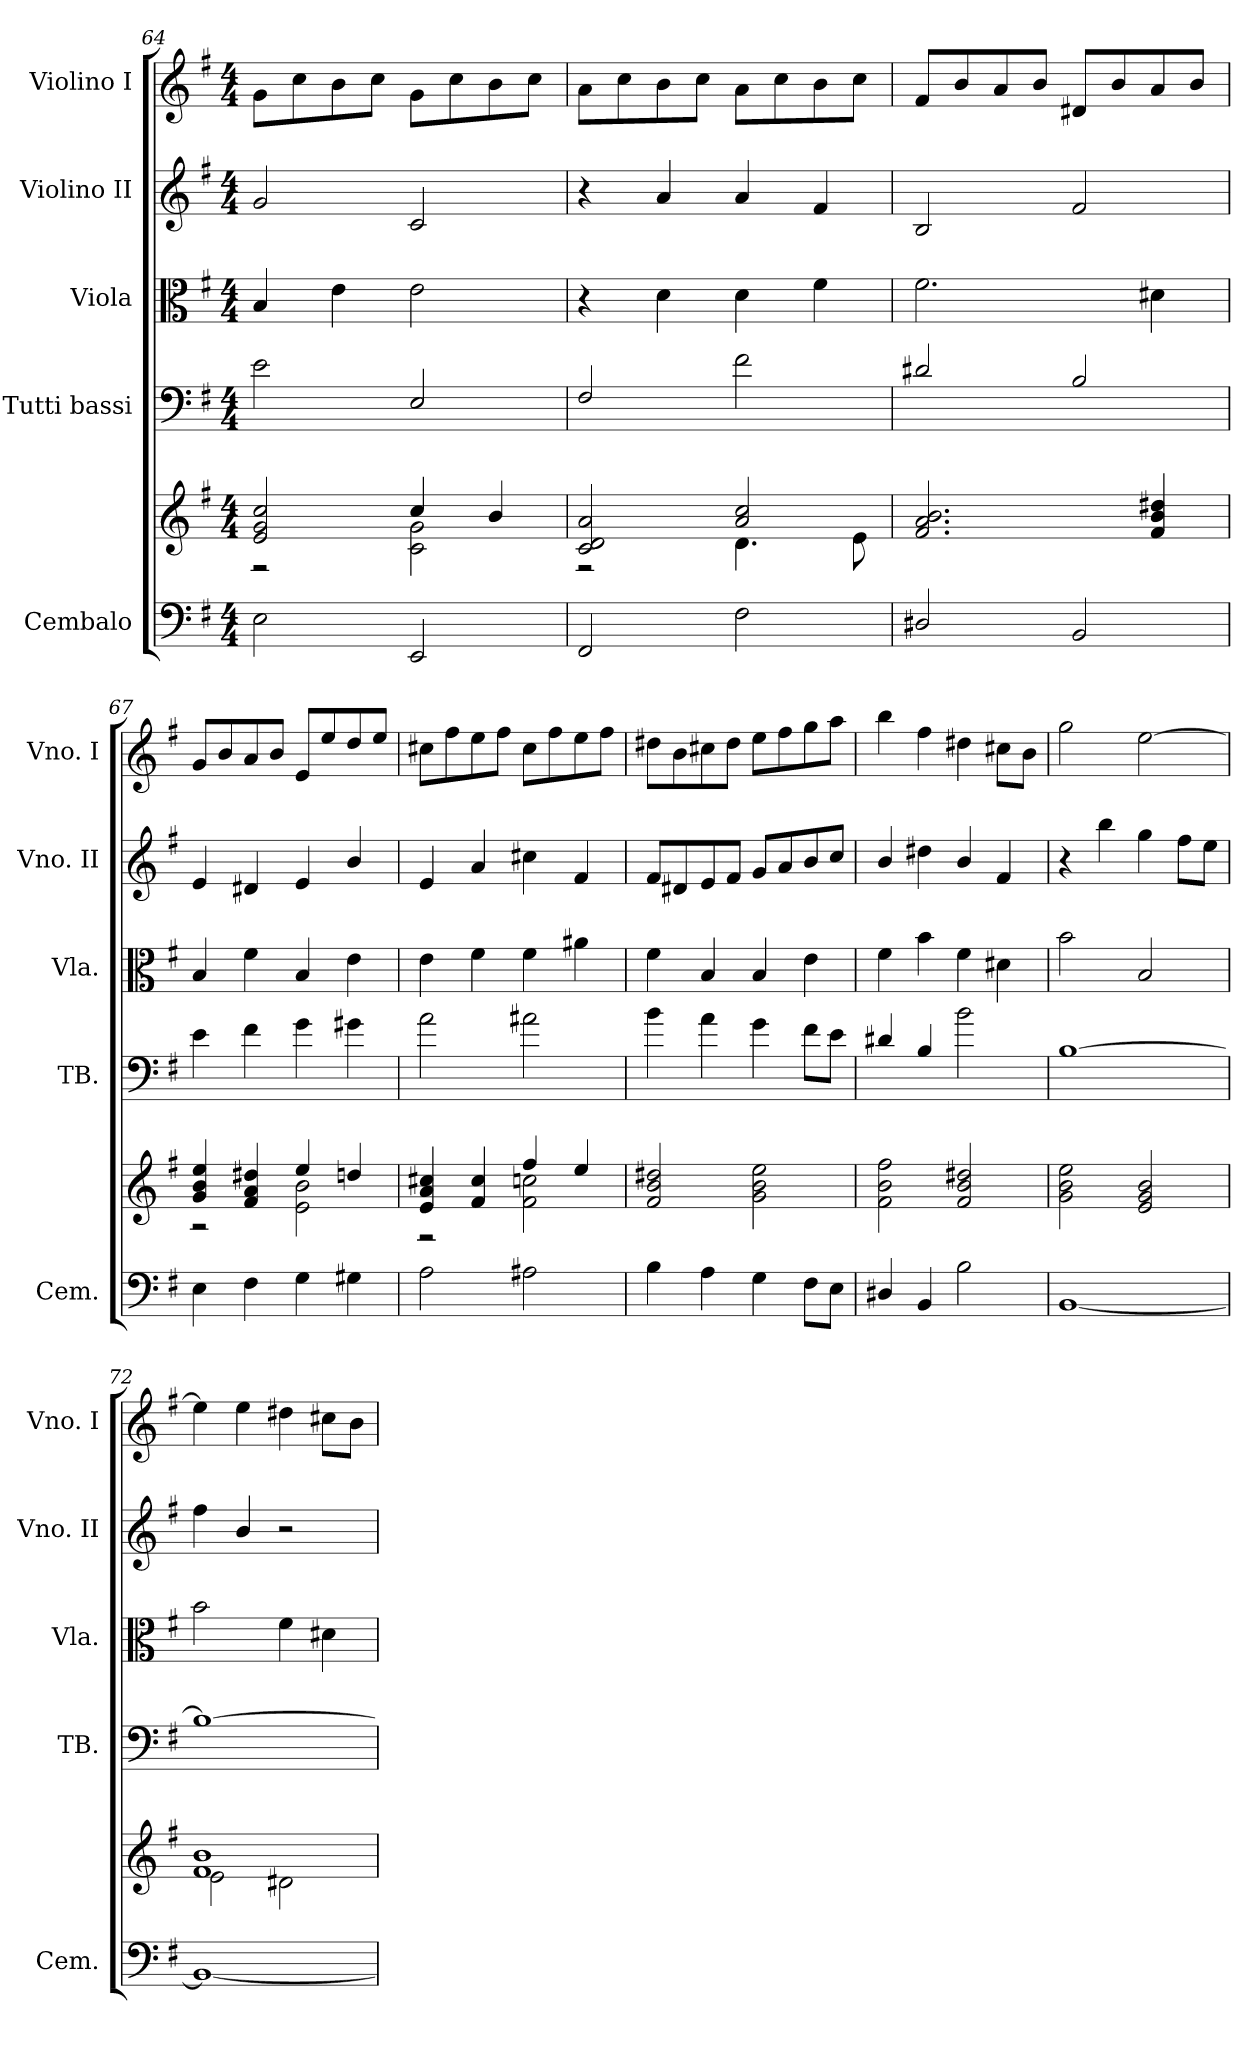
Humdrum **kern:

**kern	**kern	**kern	**kern	**kern	**kern
*part5	*part5	*part4	*part3	*part2	*part1
*staff6	*staff5	*staff4	*staff3	*staff2	*staff1
*I"Cembalo	*	*I"Tutti bassi	*I"Viola	*I"Violino II	*I"Violino I
*I'Cem.	*	*I'TB.	*I'Vla.	*I'Vno. II	*I'Vno. I
*clefF4	*clefG2	*clefF4	*clefC3	*clefG2	*clefG2
*	*	*ITrd7c12	*	*	*
*k[f#]	*k[f#]	*k[f#]	*k[f#]	*k[f#]	*k[f#]
*G:	*G:	*G:	*G:	*G:	*G:
*M4/4	*M4/4	*M4/4	*M4/4	*M4/4	*M4/4
=64	=64	=64	=64	=64	=64
*	*^	*	*	*	*
2E\	2e/ 2g/ 2cc/	2rG	2E\	4B/	2g/	8g\L
.	.	.	.	.	.	8cc\
.	.	.	.	4e\	.	8b\
.	.	.	.	.	.	8cc\J
2EE/	4cc/	2c\ 2g\	2EE/	2e\	2c/	8g\L
.	.	.	.	.	.	8cc\
.	4b/	.	.	.	.	8b\
.	.	.	.	.	.	8cc\J
=65	=65	=65	=65	=65	=65	=65
2FF#/	2c/ 2d/ 2a/	2rF	2FF#/	4r	4r	8a\L
.	.	.	.	.	.	8cc\
.	.	.	.	4d\	4a/	8b\
.	.	.	.	.	.	8cc\J
2F#\	2a/ 2cc/	4.d\	2F#\	4d\	4a/	8a\L
.	.	.	.	.	.	8cc\
.	.	.	.	4f#\	4f#/	8b\
.	.	8e\	.	.	.	8cc\J
*	*v	*v	*	*	*	*
=66	=66	=66	=66	=66	=66
2D#X/	2.f#/ 2.a/ 2.b/	2D#X/	2.f#\	2B/	8f#/L
.	.	.	.	.	8b/
.	.	.	.	.	8a/
.	.	.	.	.	8b/J
2BB/	.	2BB/	.	2f#/	8d#X/L
.	.	.	.	.	8b/
.	4f#/ 4b/ 4dd#X/	.	4d#X\	.	8a/
.	.	.	.	.	8b/J
!!LO:PB:g=z
=67	=67	=67	=67	=67	=67
*	*^	*	*	*	*
4E\	4g/ 4b/ 4ee/	2rA	4E\	4B/	4e/	8g/L
.	.	.	.	.	.	8b/
4F#\	4f#/ 4a/ 4dd#X/	.	4F#\	4f#\	4d#X/	8a/
.	.	.	.	.	.	8b/J
4G\	4ee/	2e\ 2b\	4G\	4B/	4e/	8e/L
.	.	.	.	.	.	8ee/
4G#X\	4ddn/	.	4G#X\	4e\	4b/	8dd/
.	.	.	.	.	.	8ee/J
=68	=68	=68	=68	=68	=68	=68
2A\	4e/ 4a/ 4cc#X/	2rF	2A\	4e\	4e/	8cc#X\L
.	.	.	.	.	.	8ff#\
.	4f#/ 4cc#/	.	.	4f#\	4a/	8ee\
.	.	.	.	.	.	8ff#\J
2A#X\	4ff#/	2f#\ 2cc\	2A#X\	4f#\	4cc#X\	8cc#\L
.	.	.	.	.	.	8ff#\
.	4ee/	.	.	4a#X\	4f#/	8ee\
.	.	.	.	.	.	8ff#\J
*	*v	*v	*	*	*	*
=69	=69	=69	=69	=69	=69
4B\	2f#/ 2b/ 2dd#X/	4B\	4f#\	8f#/L	8dd#X\L
.	.	.	.	8d#X/	8b\
4A\	.	4A\	4B/	8e/	8cc#X\
.	.	.	.	8f#/J	8dd#\J
4G\	2g\ 2b\ 2ee\	4G\	4B/	8g/L	8ee\L
.	.	.	.	8a/	8ff#\
8F#\L	.	8F#\L	4e\	8b/	8gg\
8E\J	.	8E\J	.	8cc/J	8aa\J
=70	=70	=70	=70	=70	=70
4D#X/	2f#\ 2b\ 2ff#\	4D#X/	4f#\	4b/	4bb\
4BB/	.	4BB/	4b\	4dd#X\	4ff#\
2B\	2f#/ 2b/ 2dd#X/	2B\	4f#\	4b/	4dd#X\
.	.	.	4d#X\	4f#/	8cc#X\L
.	.	.	.	.	8b\J
=71	=71	=71	=71	=71	=71
[1BB	2g\ 2b\ 2ee\	[1BB	2b\	4r	2gg\
.	.	.	.	4bb\	.
.	2e/ 2g/ 2b/	.	2B/	4gg\	[2ee\
.	.	.	.	8ff#\L	.
.	.	.	.	8ee\J	.
!!LO:LB:g=z
=72	=72	=72	=72	=72	=72
*	*^	*	*	*	*
1BB_	1f# 1b	2e\	1BB_	2b\	4ff#\	4ee\]
.	.	.	.	.	4b/	4ee\
.	.	2d#X\	.	4f#\	2r	4dd#X\
.	.	.	.	4d#X\	.	8cc#X\L
.	.	.	.	.	.	8b\J
*	*v	*v	*	*	*	*
=	=	=	=	=	=
*-	*-	*-	*-	*-	*-
